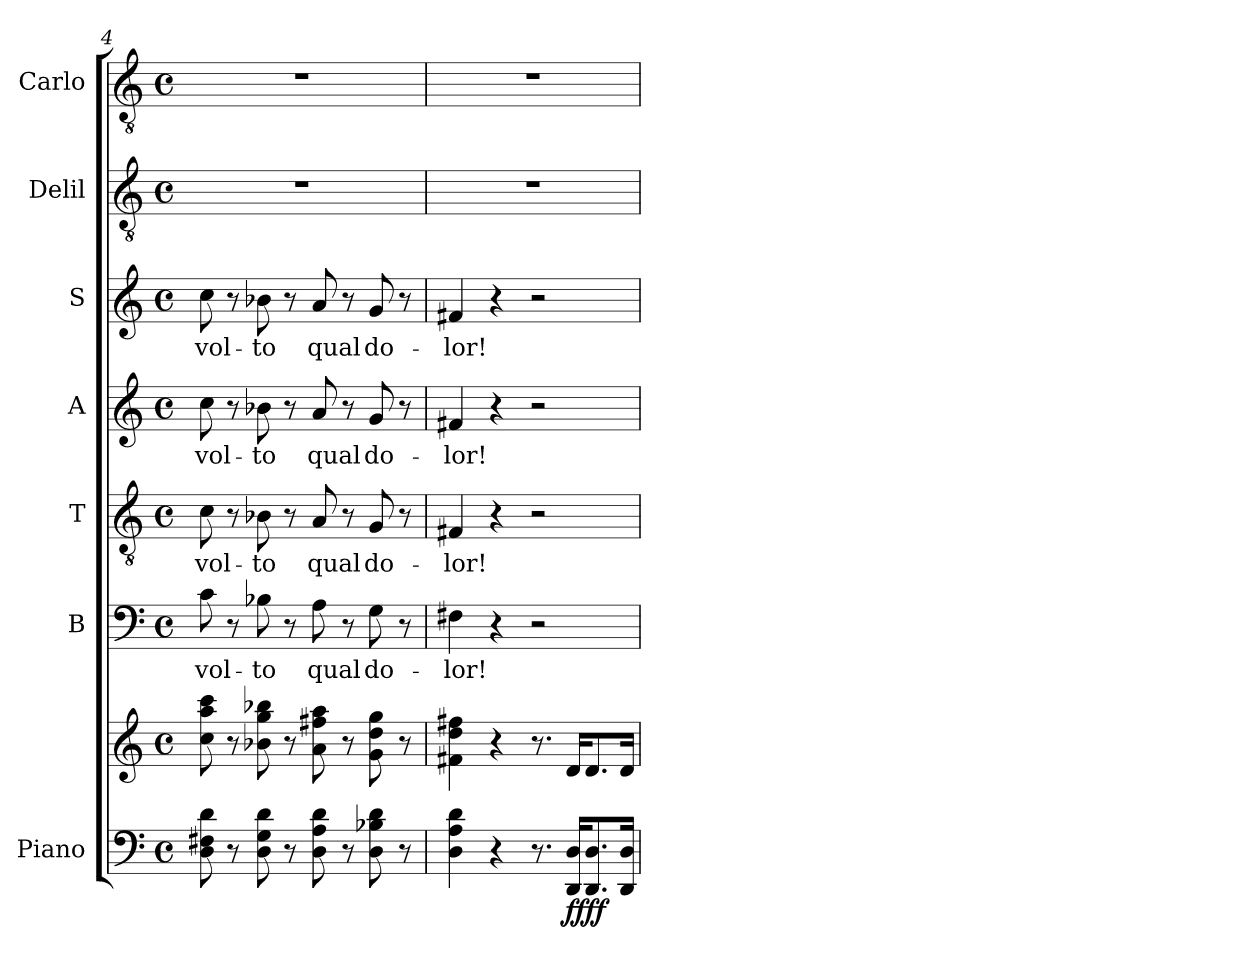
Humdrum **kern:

**kern	**kern	**dynam	**kern	**text	**kern	**text	**kern	**text	**kern	**text	**kern	**kern
*part7	*part7	*part7	*part6	*part6	*part5	*part5	*part4	*part4	*part3	*part3	*part2	*part1
*staff8	*staff7	*staff7/8	*staff6	*staff6	*staff5	*staff5	*staff4	*staff4	*staff3	*staff3	*staff2	*staff1
*I"Piano	*	*	*I"B	*	*I"T	*	*I"A	*	*I"S	*	*I"Delil	*I"Carlo
*I'Pno	*	*	*I'B	*	*I'T	*	*I'A	*	*I'S	*	*	*
*clefF4	*clefG2	*	*clefF4	*	*clefGv2	*	*clefG2	*	*clefG2	*	*clefGv2	*clefGv2
*k[]	*k[]	*	*k[]	*	*k[]	*	*k[]	*	*k[]	*	*k[]	*k[]
*M4/4	*M4/4	*	*M4/4	*	*M4/4	*	*M4/4	*	*M4/4	*	*M4/4	*M4/4
*met(c)	*met(c)	*	*met(c)	*	*met(c)	*	*met(c)	*	*met(c)	*	*met(c)	*met(c)
=4	=4	=4	=4	=4	=4	=4	=4	=4	=4	=4	=4	=4
8D\ 8F#X\ 8d\	8cc\ 8aa\ 8ccc\	.	8c\	vol-	8c\	vol-	8cc\	vol-	8cc\	vol-	1r	1r
8r	8r	.	8r	.	8r	.	8r	.	8r	.	.	.
8D\ 8G\ 8d\	8b-X\ 8gg\ 8bb-X\	.	8B-X\	-to	8B-X\	-to	8b-X\	-to	8b-X\	-to	.	.
8r	8r	.	8r	.	8r	.	8r	.	8r	.	.	.
8D\ 8A\ 8d\	8a\ 8ff#X\ 8aa\	.	8A\	qual	8A/	qual	8a/	qual	8a/	qual	.	.
8r	8r	.	8r	.	8r	.	8r	.	8r	.	.	.
8D\ 8B-X\ 8d\	8g\ 8dd\ 8gg\	.	8G\	do-	8G/	do-	8g/	do-	8g/	do-	.	.
8r	8r	.	8r	.	8r	.	8r	.	8r	.	.	.
!!LO:PB:g=z
=5	=5	=5	=5	=5	=5	=5	=5	=5	=5	=5	=5	=5
4D\ 4A\ 4d\	4f#X\ 4dd\ 4ff#X\	.	4F#X\	-lor!	4F#X/	-lor!	4f#X/	-lor!	4f#X/	-lor!	1r	1r
4r	4r	.	4r	.	4r	.	4r	.	4r	.	.	.
8.r	8.r	.	2r	.	2r	.	2r	.	2r	.	.	.
!	!	!LO:DY:b=2	!	!	!	!	!	!	!	!	!	!
!	!	!LO:DY:n=1:b	!	!	!	!	!	!	!	!	!	!
16DD/ 16D/KL	16d/KL	ff ff	.	.	.	.	.	.	.	.	.	.
8.DD/ 8.D/	8.d/	.	.	.	.	.	.	.	.	.	.	.
16DD/ 16D/Jk	16d/Jk	.	.	.	.	.	.	.	.	.	.	.
=	=	=	=	=	=	=	=	=	=	=	=	=
*-	*-	*-	*-	*-	*-	*-	*-	*-	*-	*-	*-	*-
